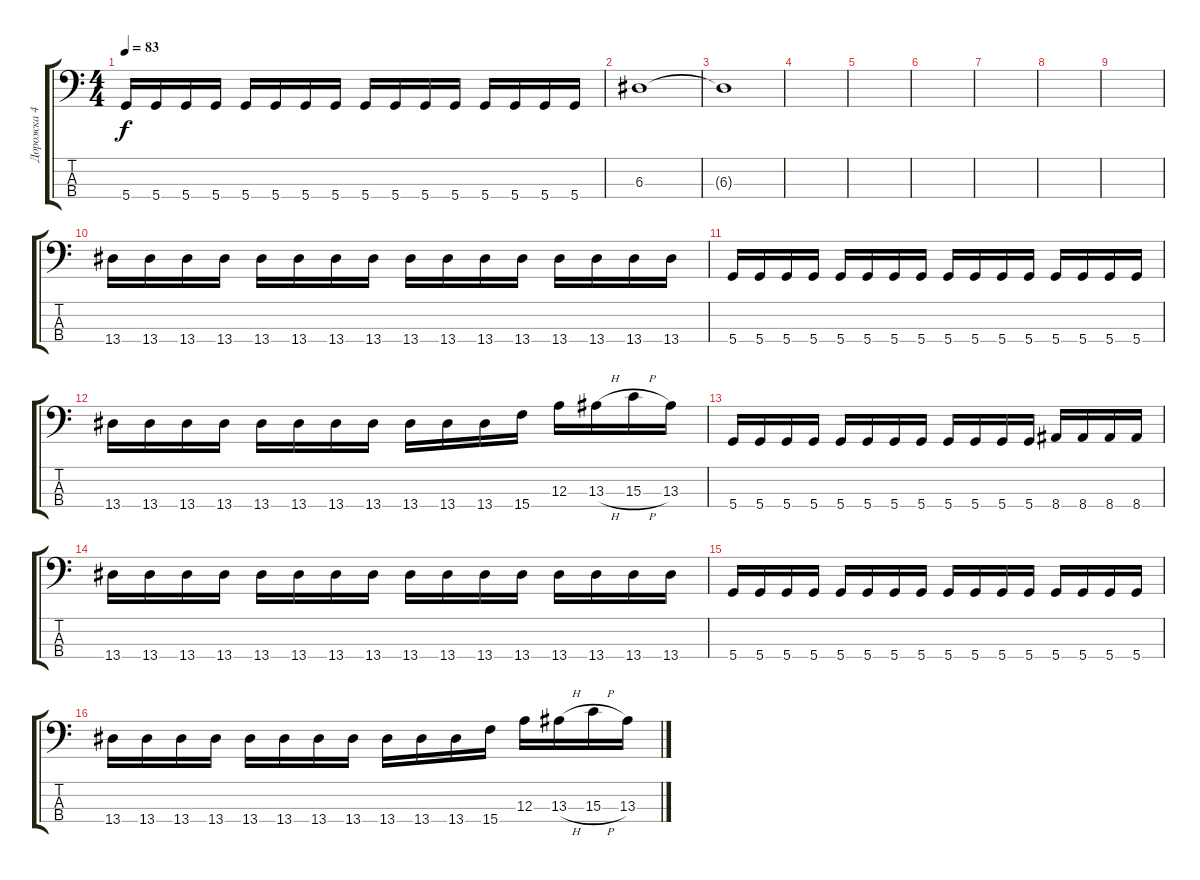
\track ("Дорожка 4" "Дорожка 4") {instrument electricbassfinger}
\staff {score tabs}
\tuning (G2 D2 A1 D1) {hide}
\ts (4 4)
\tempo 83
\clef f4
\ks c
5.4.16{dy f} 5.4.16 5.4.16 5.4.16 5.4.16 5.4.16 5.4.16 5.4.16 5.4.16 5.4.16 5.4.16 5.4.16 5.4.16 5.4.16 5.4.16 5.4.16 |
6.3.1 |
6.3{t}.1 |
|
|
|
|
|
|
13.4.16 13.4.16 13.4.16 13.4.16 13.4.16 13.4.16 13.4.16 13.4.16 13.4.16 13.4.16 13.4.16 13.4.16 13.4.16 13.4.16 13.4.16 13.4.16 |
5.4.16 5.4.16 5.4.16 5.4.16 5.4.16 5.4.16 5.4.16 5.4.16 5.4.16 5.4.16 5.4.16 5.4.16 5.4.16 5.4.16 5.4.16 5.4.16 |
13.4.16 13.4.16 13.4.16 13.4.16 13.4.16 13.4.16 13.4.16 13.4.16 13.4.16 13.4.16 13.4.16 15.4.16 12.3.16 13.3{h}.16 15.3{h}.16 13.3.16 |
5.4.16 5.4.16 5.4.16 5.4.16 5.4.16 5.4.16 5.4.16 5.4.16 5.4.16 5.4.16 5.4.16 5.4.16 8.4.16 8.4.16 8.4.16 8.4.16 |
13.4.16 13.4.16 13.4.16 13.4.16 13.4.16 13.4.16 13.4.16 13.4.16 13.4.16 13.4.16 13.4.16 13.4.16 13.4.16 13.4.16 13.4.16 13.4.16 |
5.4.16 5.4.16 5.4.16 5.4.16 5.4.16 5.4.16 5.4.16 5.4.16 5.4.16 5.4.16 5.4.16 5.4.16 5.4.16 5.4.16 5.4.16 5.4.16 |
13.4.16 13.4.16 13.4.16 13.4.16 13.4.16 13.4.16 13.4.16 13.4.16 13.4.16 13.4.16 13.4.16 15.4.16 12.3.16 13.3{h}.16 15.3{h}.16 13.3.16
